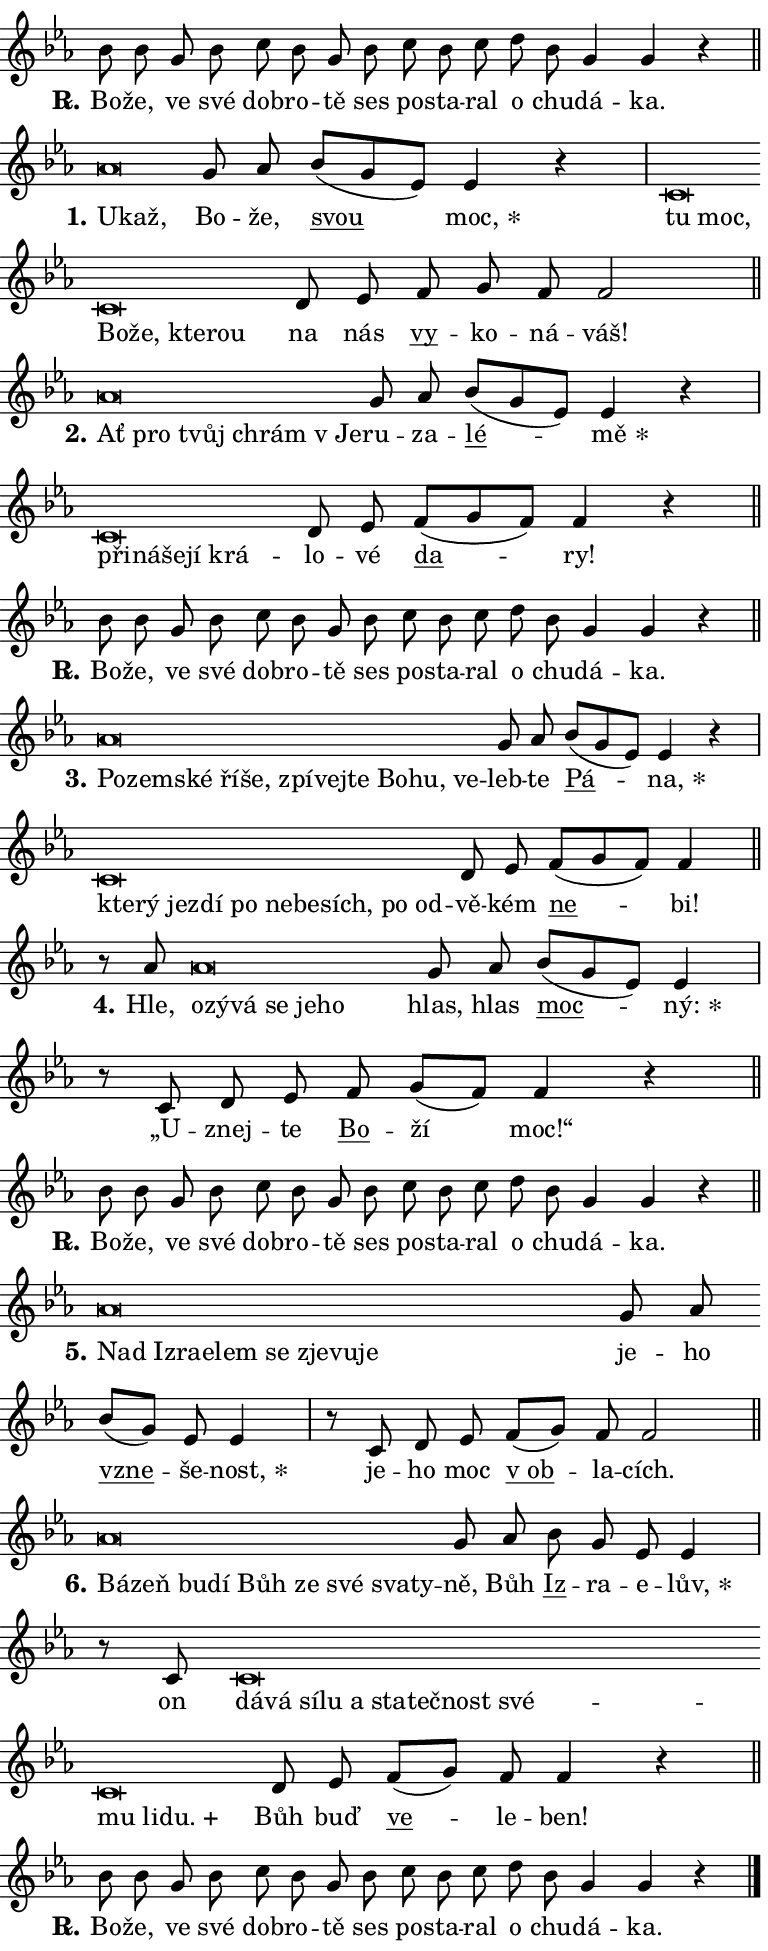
\version "2.24.0"
\header { tagline = "" }
\paper {
  indent = 0\cm
  top-margin = 0\cm
  right-margin = 0.13\cm % to fit lyric hyphens
  bottom-margin = 0\cm
  left-margin = 0\cm
  paper-width = 13\cm
  page-breaking = #ly:one-page-breaking
  system-system-spacing.basic-distance = #11
  score-system-spacing.basic-distance = #11
  ragged-last = ##f
}


%% Author: Thomas Morley
%% https://lists.gnu.org/archive/html/lilypond-user/2020-05/msg00002.html
#(define (line-position grob)
"Returns position of @var[grob} in current system:
   @code{'start}, if at first time-step
   @code{'end}, if at last time-step
   @code{'middle} otherwise
"
  (let* ((col (ly:item-get-column grob))
         (ln (ly:grob-object col 'left-neighbor))
         (rn (ly:grob-object col 'right-neighbor))
         (col-to-check-left (if (ly:grob? ln) ln col))
         (col-to-check-right (if (ly:grob? rn) rn col))
         (break-dir-left
           (and
             (ly:grob-property col-to-check-left 'non-musical #f)
             (ly:item-break-dir col-to-check-left)))
         (break-dir-right
           (and
             (ly:grob-property col-to-check-right 'non-musical #f)
             (ly:item-break-dir col-to-check-right))))
        (cond ((eqv? 1 break-dir-left) 'start)
              ((eqv? -1 break-dir-right) 'end)
              (else 'middle))))

#(define (tranparent-at-line-position vctor)
  (lambda (grob)
  "Relying on @code{line-position} select the relevant enry from @var{vctor}.
Used to determine transparency,"
    (case (line-position grob)
      ((end) (not (vector-ref vctor 0)))
      ((middle) (not (vector-ref vctor 1)))
      ((start) (not (vector-ref vctor 2))))))

noteHeadBreakVisibility =
#(define-music-function (break-visibility)(vector?)
"Makes @code{NoteHead}s transparent relying on @var{break-visibility}"
#{
  \override NoteHead.transparent =
    #(tranparent-at-line-position break-visibility)
#})

#(define delete-ledgers-for-transparent-note-heads
  (lambda (grob)
    "Reads whether a @code{NoteHead} is transparent.
If so this @code{NoteHead} is removed from @code{'note-heads} from
@var{grob}, which is supposed to be @code{LedgerLineSpanner}.
As a result ledgers are not printed for this @code{NoteHead}"
    (let* ((nhds-array (ly:grob-object grob 'note-heads))
           (nhds-list
             (if (ly:grob-array? nhds-array)
                 (ly:grob-array->list nhds-array)
                 '()))
           ;; Relies on the transparent-property being done before
           ;; Staff.LedgerLineSpanner.after-line-breaking is executed.
           ;; This is fragile ...
           (to-keep
             (remove
               (lambda (nhd)
                 (ly:grob-property nhd 'transparent #f))
               nhds-list)))
      ;; TODO find a better method to iterate over grob-arrays, similiar
      ;; to filter/remove etc for lists
      ;; For now rebuilt from scratch
      (set! (ly:grob-object grob 'note-heads)  '())
      (for-each
        (lambda (nhd)
          (ly:pointer-group-interface::add-grob grob 'note-heads nhd))
        to-keep))))

squashNotes = {
  \override NoteHead.X-extent = #'(-0.2 . 0.2)
  \override NoteHead.Y-extent = #'(-0.75 . 0)
  \override NoteHead.stencil =
    #(lambda (grob)
       (let ((pos (ly:grob-property grob 'staff-position)))
         (begin
           (if (< pos -7) (display "ERROR: Lower brevis then expected\n") (display ""))
           (if (<= pos -6) ly:text-interface::print ly:note-head::print))))
}
unSquashNotes = {
  \revert NoteHead.X-extent
  \revert NoteHead.Y-extent
  \revert NoteHead.stencil
}

hideNotes = \noteHeadBreakVisibility #begin-of-line-visible
unHideNotes = \noteHeadBreakVisibility #all-visible

% work-around for resetting accidentals
% https://lilypond.org/doc/v2.23/Documentation/notation/displaying-rhythms#unmetered-music
cadenzaMeasure = {
  \cadenzaOff
  \partial 1024 s1024
  \cadenzaOn
}

#(define-markup-command (accent layout props text) (markup?)
  "Underline accented syllable"
  (interpret-markup layout props
    #{\markup \override #'(offset . 4.3) \underline { #text }#}))

responsum = \markup \concat {
  "R" \hspace #-1.05 \path #0.1 #'((moveto 0 0.07) (lineto 0.9 0.8)) \hspace #0.05 "."
}

spaceSize = #0.6828661417322834 % exact space size for TeX Gyre Schola

\layout {
  \context {
    \Staff
    \remove "Time_signature_engraver"
    \override LedgerLineSpanner.after-line-breaking = #delete-ledgers-for-transparent-note-heads
  }
  \context {
    \Lyrics {
      \override LyricSpace.minimum-distance = \spaceSize
      \override LyricText.font-name = #"TeX Gyre Schola"
      \override LyricText.font-size = 1
      \override StanzaNumber.font-name = #"TeX Gyre Schola Bold"
      \override StanzaNumber.font-size = 1
    }
  }
  \context {
    \Score 
    \override NoteHead.text =
      #(lambda (grob) 
        (let ((pos (ly:grob-property grob 'staff-position)))
          #{\markup {
            \combine
              \halign #-0.55 \raise #(if (= pos -6) 0 0.5) \override #'(thickness . 2) \draw-line #'(3.2 . 0)
              \musicglyph "noteheads.sM1"
          }#}))
  }
}

% magnetic-lyrics.ily
%
%   written by
%     Jean Abou Samra <jean@abou-samra.fr>
%     Werner Lemberg <wl@gnu.org>
%
%   adapted by
%     Jiri Hon <jiri.hon@gmail.com>
%
% Version 2022-Apr-15

% https://www.mail-archive.com/lilypond-user@gnu.org/msg149350.html

#(define (Left_hyphen_pointer_engraver context)
   "Collect syllable-hyphen-syllable occurrences in lyrics and store
them in properties.  This engraver only looks to the left.  For
example, if the lyrics input is @code{foo -- bar}, it does the
following.

@itemize @bullet
@item
Set the @code{text} property of the @code{LyricHyphen} grob between
@q{foo} and @q{bar} to @code{foo}.

@item
Set the @code{left-hyphen} property of the @code{LyricText} grob with
text @q{foo} to the @code{LyricHyphen} grob between @q{foo} and
@q{bar}.
@end itemize

Use this auxiliary engraver in combination with the
@code{lyric-@/text::@/apply-@/magnetic-@/offset!} hook."
   (let ((hyphen #f)
         (text #f))
     (make-engraver
      (acknowledgers
       ((lyric-syllable-interface engraver grob source-engraver)
        (set! text grob)))
      (end-acknowledgers
       ((lyric-hyphen-interface engraver grob source-engraver)
        ;(when (not (grob::has-interface grob 'lyric-space-interface))
          (set! hyphen grob)));)
      ((stop-translation-timestep engraver)
       (when (and text hyphen)
         (ly:grob-set-object! text 'left-hyphen hyphen))
       (set! text #f)
       (set! hyphen #f)))))

#(define (lyric-text::apply-magnetic-offset! grob)
   "If the space between two syllables is less than the value in
property @code{LyricText@/.details@/.squash-threshold}, move the right
syllable to the left so that it gets concatenated with the left
syllable.

Use this function as a hook for
@code{LyricText@/.after-@/line-@/breaking} if the
@code{Left_@/hyphen_@/pointer_@/engraver} is active."
   (let ((hyphen (ly:grob-object grob 'left-hyphen #f)))
     (when hyphen
       (let ((left-text (ly:spanner-bound hyphen LEFT)))
         (when (grob::has-interface left-text 'lyric-syllable-interface)
           (let* ((common (ly:grob-common-refpoint grob left-text X))
                  (this-x-ext (ly:grob-extent grob common X))
                  (left-x-ext
                   (begin
                     ;; Trigger magnetism for left-text.
                     (ly:grob-property left-text 'after-line-breaking)
                     (ly:grob-extent left-text common X)))
                  ;; `delta` is the gap width between two syllables.
                  (delta (- (interval-start this-x-ext)
                            (interval-end left-x-ext)))
                  (details (ly:grob-property grob 'details))
                  (threshold (assoc-get 'squash-threshold details 0.2)))
             (when (< delta threshold)
               (let* (;; We have to manipulate the input text so that
                      ;; ligatures crossing syllable boundaries are not
                      ;; disabled.  For languages based on the Latin
                      ;; script this is essentially a beautification.
                      ;; However, for non-Western scripts it can be a
                      ;; necessity.
                      (lt (ly:grob-property left-text 'text))
                      (rt (ly:grob-property grob 'text))
                      (is-space (grob::has-interface hyphen 'lyric-space-interface))
                      (space (if is-space " " ""))
                      (extra-delta (if is-space spaceSize 0))
                      ;; Append new syllable.
                      (ltrt-space (if (and (string? lt) (string? rt))
                                (string-append lt space rt)
                                (make-concat-markup (list lt space rt))))
                      ;; Right-align `ltrt` to the right side.
                      (ltrt-space-markup (grob-interpret-markup
                               grob
                               (make-translate-markup
                                (cons (interval-length this-x-ext) 0)
                                (make-right-align-markup ltrt-space)))))
                 (begin
                   ;; Don't print `left-text`.
                   (ly:grob-set-property! left-text 'stencil #f)
                   ;; Set text and stencil (which holds all collected
                   ;; syllables so far) and shift it to the left.
                   (ly:grob-set-property! grob 'text ltrt-space)
                   (ly:grob-set-property! grob 'stencil ltrt-space-markup)
                   (ly:grob-translate-axis! grob (- (- delta extra-delta)) X))))))))))


#(define (lyric-hyphen::displace-bounds-first grob)
   ;; Make very sure this callback isn't triggered too early.
   (let ((left (ly:spanner-bound grob LEFT))
         (right (ly:spanner-bound grob RIGHT)))
     (ly:grob-property left 'after-line-breaking)
     (ly:grob-property right 'after-line-breaking)
     (ly:lyric-hyphen::print grob)))

squashThreshold = #0.4

\layout {
  \context {
    \Lyrics
    \consists #Left_hyphen_pointer_engraver
    \override LyricText.after-line-breaking =
      #lyric-text::apply-magnetic-offset!
    \override LyricHyphen.stencil = #lyric-hyphen::displace-bounds-first
    \override LyricText.details.squash-threshold = \squashThreshold
    \override LyricHyphen.minimum-distance = 0
    \override LyricHyphen.minimum-length = \squashThreshold
  }
}

squashText = \override LyricText.details.squash-threshold = 9999
unSquashText = \override LyricText.details.squash-threshold = \squashThreshold

leftText = \override LyricText.self-alignment-X = #LEFT
unLeftText = \revert LyricText.self-alignment-X

starOffset = #(lambda (grob) 
                (let ((x_offset (ly:self-alignment-interface::aligned-on-x-parent grob)))
                  (if (= x_offset 0) 0 (+ x_offset 1.2))))

star = #(define-music-function (syllable)(string?)
"Append star separator at the end of a syllable"
#{
  \once \override LyricText.X-offset = #starOffset
  \lyricmode { \markup {
    #syllable
    \override #'((font-name . "TeX Gyre Schola Bold")) \hspace #0.2 \lower #0.65 \larger "*"
  } }
#})

starAccent = #(define-music-function (syllable)(string?)
"Append star separator at the end of a syllable and make accent"
#{
  \once \override LyricText.X-offset = #starOffset
  \lyricmode { \markup {
    \accent #syllable
    \override #'((font-name . "TeX Gyre Schola Bold")) \hspace #0.2 \lower #0.65 \larger "*"
  } }
#})

breath = #(define-music-function (syllable)(string?)
"Append breathing indicator at the end of a syllable"
#{
  \lyricmode { \markup { #syllable "+" } }
#})

optionalBreath = #(define-music-function (syllable)(string?)
"Append optional breathing indicator at the end of a syllable"
#{
  \lyricmode { \markup { #syllable "(+)" } }
#})


\score {
    <<
        \new Voice = "melody" { \cadenzaOn \key es \major \relative { bes'8 bes g bes c bes g bes \bar "" c bes c \bar "" d bes g4 g r \cadenzaMeasure \bar "||" \break } }
        \new Lyrics \lyricsto "melody" { \lyricmode { \set stanza = \responsum
Bo -- že, ve své dob -- ro -- tě ses po -- sta -- ral o chu -- dá -- ka. } }
    >>
    \layout {}
}

\score {
    <<
        \new Voice = "melody" { \cadenzaOn \key es \major \relative { \squashNotes as'\breve*1/16 \hideNotes \breve*1/16 \bar "" \unHideNotes \unSquashNotes g8 as \bar "" bes[( g es)] es4 r \cadenzaMeasure \bar "|" \squashNotes c\breve*1/16 \hideNotes \breve*1/16 \bar "" \breve*1/16 \bar "" \breve*1/16 \bar "" \breve*1/16 \breve*1/16 \bar "" \unHideNotes \unSquashNotes d8 es \bar "" f g f f2 \cadenzaMeasure \bar "||" \break } }
        \new Lyrics \lyricsto "melody" { \lyricmode { \set stanza = "1."
\leftText U -- \squashText kaž, \unLeftText \unSquashText Bo -- že, \markup \accent svou \star moc, \leftText tu \squashText moc, Bo -- že, kte -- rou \unLeftText \unSquashText na nás \markup \accent vy -- ko -- ná -- váš! } }
    >>
    \layout {}
}

\score {
    <<
        \new Voice = "melody" { \cadenzaOn \key es \major \relative { \squashNotes as'\breve*1/16 \hideNotes \breve*1/16 \bar "" \breve*1/16 \bar "" \breve*1/16 \breve*1/16 \bar "" \unHideNotes \unSquashNotes g8 as \bar "" bes[( g es)] es4 r \cadenzaMeasure \bar "|" \squashNotes c\breve*1/16 \hideNotes \breve*1/16 \bar "" \breve*1/16 \bar "" \breve*1/16 \breve*1/16 \bar "" \unHideNotes \unSquashNotes d8 es \bar "" f[( g f)] f4 r \cadenzaMeasure \bar "||" \break } }
        \new Lyrics \lyricsto "melody" { \lyricmode { \set stanza = "2."
\leftText Ať \squashText pro tvůj chrám "v Je" -- \unLeftText \unSquashText ru -- za -- \markup \accent lé -- \star mě \leftText při -- \squashText ná -- še -- jí krá -- \unLeftText \unSquashText lo -- vé \markup \accent da -- ry! } }
    >>
    \layout {}
}

\score {
    <<
        \new Voice = "melody" { \cadenzaOn \key es \major \relative { bes'8 bes g bes c bes g bes \bar "" c bes c \bar "" d bes g4 g r \cadenzaMeasure \bar "||" \break } }
        \new Lyrics \lyricsto "melody" { \lyricmode { \set stanza = \responsum
Bo -- že, ve své dob -- ro -- tě ses po -- sta -- ral o chu -- dá -- ka. } }
    >>
    \layout {}
}

\score {
    <<
        \new Voice = "melody" { \cadenzaOn \key es \major \relative { \squashNotes as'\breve*1/16 \hideNotes \breve*1/16 \bar "" \breve*1/16 \bar "" \breve*1/16 \bar "" \breve*1/16 \bar "" \breve*1/16 \bar "" \breve*1/16 \bar "" \breve*1/16 \bar "" \breve*1/16 \bar "" \breve*1/16 \breve*1/16 \bar "" \unHideNotes \unSquashNotes g8 as \bar "" bes[( g es)] es4 r \cadenzaMeasure \bar "|" \squashNotes c\breve*1/16 \hideNotes \breve*1/16 \bar "" \breve*1/16 \bar "" \breve*1/16 \bar "" \breve*1/16 \bar "" \breve*1/16 \bar "" \breve*1/16 \bar "" \breve*1/16 \bar "" \breve*1/16 \breve*1/16 \bar "" \unHideNotes \unSquashNotes d8 es \bar "" f[( g f)] f4 \cadenzaMeasure \bar "||" \break } }
        \new Lyrics \lyricsto "melody" { \lyricmode { \set stanza = "3."
\leftText Po -- \squashText zem -- ské ří -- še, zpí -- vej -- te Bo -- hu, ve -- \unLeftText \unSquashText leb -- te \markup \accent Pá -- \star na, \leftText kte -- \squashText rý jez -- dí po ne -- be -- sích, po od -- \unLeftText \unSquashText vě -- kém \markup \accent ne -- bi! } }
    >>
    \layout {}
}

\score {
    <<
        \new Voice = "melody" { \cadenzaOn \key es \major \relative { r8 as'8 \squashNotes as\breve*1/16 \hideNotes \breve*1/16 \bar "" \breve*1/16 \bar "" \breve*1/16 \bar "" \breve*1/16 \breve*1/16 \bar "" \unHideNotes \unSquashNotes g8 as \bar "" bes[( g es)] es4 \cadenzaMeasure \bar "|" r8 c8 d8 es \bar "" f g[( f)] f4 r \cadenzaMeasure \bar "||" \break } }
        \new Lyrics \lyricsto "melody" { \lyricmode { \set stanza = "4."
Hle, \leftText o -- \squashText zý -- vá se je -- ho \unLeftText \unSquashText hlas, hlas \markup \accent moc -- \star ný: „U -- znej -- te \markup \accent Bo -- ží moc!“ } }
    >>
    \layout {}
}

\score {
    <<
        \new Voice = "melody" { \cadenzaOn \key es \major \relative { bes'8 bes g bes c bes g bes \bar "" c bes c \bar "" d bes g4 g r \cadenzaMeasure \bar "||" \break } }
        \new Lyrics \lyricsto "melody" { \lyricmode { \set stanza = \responsum
Bo -- že, ve své dob -- ro -- tě ses po -- sta -- ral o chu -- dá -- ka. } }
    >>
    \layout {}
}

\score {
    <<
        \new Voice = "melody" { \cadenzaOn \key es \major \relative { \squashNotes as'\breve*1/16 \hideNotes \breve*1/16 \bar "" \breve*1/16 \bar "" \breve*1/16 \bar "" \breve*1/16 \bar "" \breve*1/16 \bar "" \breve*1/16 \bar "" \breve*1/16 \breve*1/16 \bar "" \unHideNotes \unSquashNotes g8 as \bar "" bes[( g)] es es4 \cadenzaMeasure \bar "|" r8 c8 d8 es \bar "" f[( g)] f f2 \cadenzaMeasure \bar "||" \break } }
        \new Lyrics \lyricsto "melody" { \lyricmode { \set stanza = "5."
\leftText Nad \squashText Iz -- ra -- e -- lem se zje -- vu -- je \unLeftText \unSquashText je -- ho \markup \accent vzne -- še -- \star nost, je -- ho moc \markup \accent "v ob" -- la -- cích. } }
    >>
    \layout {}
}

\score {
    <<
        \new Voice = "melody" { \cadenzaOn \key es \major \relative { \squashNotes as'\breve*1/16 \hideNotes \breve*1/16 \bar "" \breve*1/16 \bar "" \breve*1/16 \bar "" \breve*1/16 \bar "" \breve*1/16 \bar "" \breve*1/16 \bar "" \breve*1/16 \breve*1/16 \bar "" \unHideNotes \unSquashNotes g8 as \bar "" bes g es es4 \cadenzaMeasure \bar "|" r8 c8 \squashNotes c\breve*1/16 \hideNotes \breve*1/16 \bar "" \breve*1/16 \bar "" \breve*1/16 \bar "" \breve*1/16 \bar "" \breve*1/16 \bar "" \breve*1/16 \bar "" \breve*1/16 \bar "" \breve*1/16 \bar "" \breve*1/16 \bar "" \breve*1/16 \breve*1/16 \bar "" \unHideNotes \unSquashNotes d8 es \bar "" f[( g)] f f4 r \cadenzaMeasure \bar "||" \break } }
        \new Lyrics \lyricsto "melody" { \lyricmode { \set stanza = "6."
\leftText Bá -- \squashText zeň bu -- dí Bůh ze své sva -- ty -- \unLeftText \unSquashText ně, Bůh \markup \accent Iz -- ra -- e -- \star lův, on \leftText dá -- \squashText vá sí -- lu a sta -- teč -- nost své -- mu li -- \breath "du." \unLeftText \unSquashText Bůh buď \markup \accent ve -- le -- ben! } }
    >>
    \layout {}
}

\score {
    <<
        \new Voice = "melody" { \cadenzaOn \key es \major \relative { bes'8 bes g bes c bes g bes \bar "" c bes c \bar "" d bes g4 g r \cadenzaMeasure \bar "||" \break } \bar "|." }
        \new Lyrics \lyricsto "melody" { \lyricmode { \set stanza = \responsum
Bo -- že, ve své dob -- ro -- tě ses po -- sta -- ral o chu -- dá -- ka. } }
    >>
    \layout {}
}
